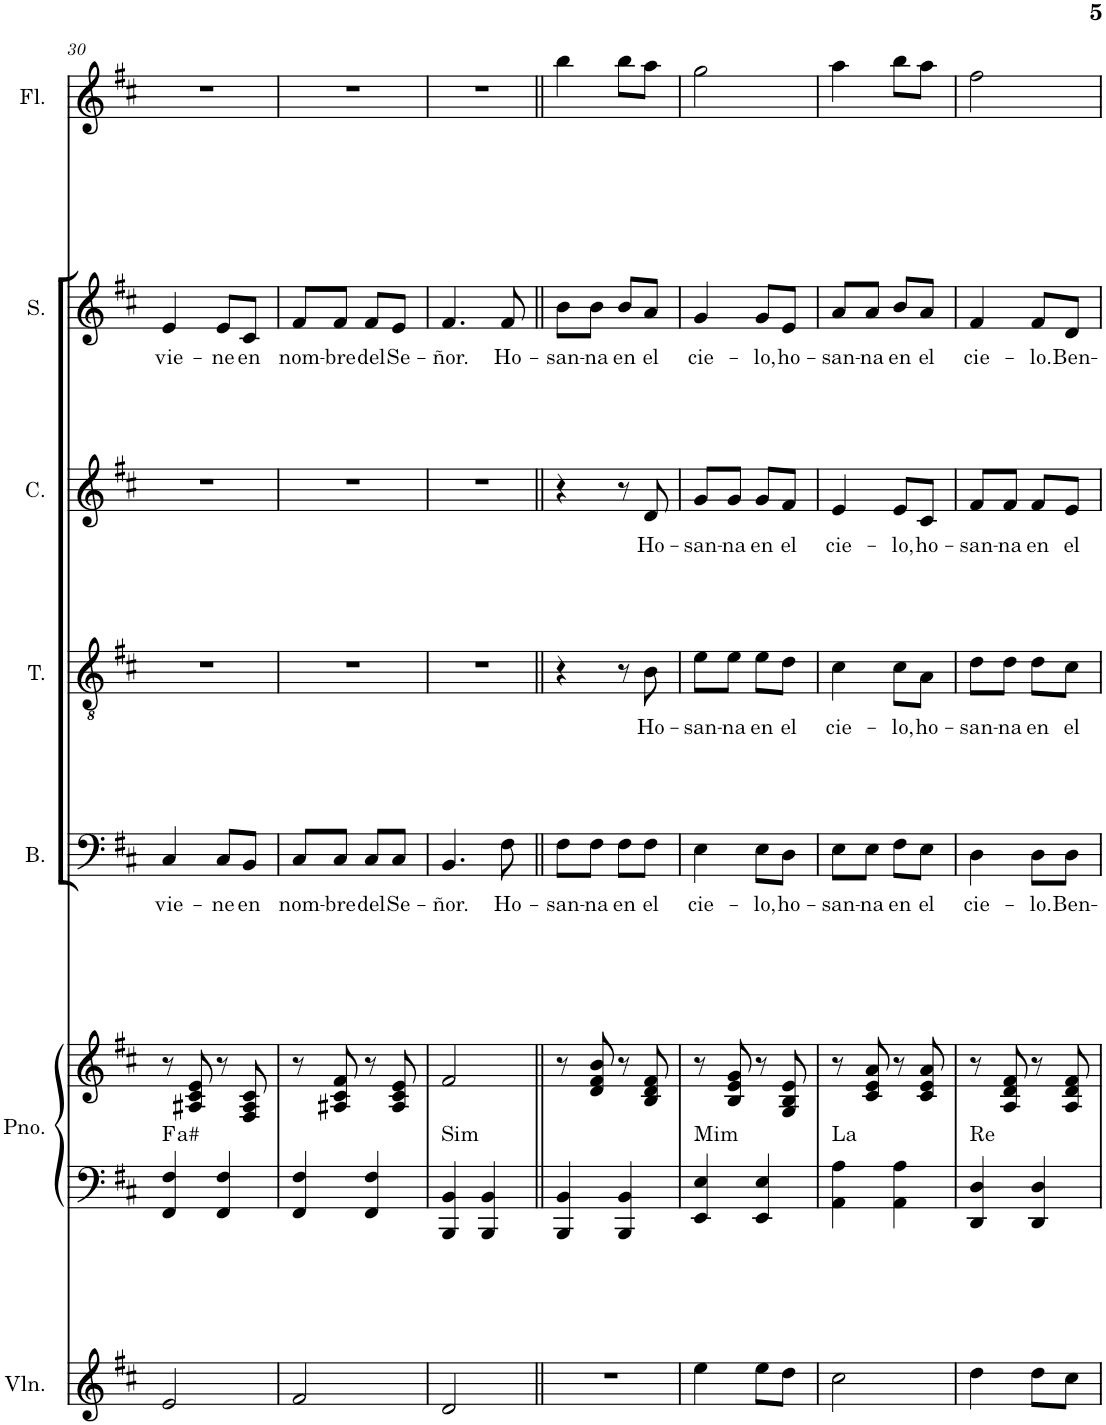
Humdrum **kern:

**kern	**kern	**kern	**harte	**kern	**text	**kern	**text	**kern	**text	**kern	**text	**kern
*part7	*part6	*part6	*part6	*part5	*part5	*part4	*part4	*part3	*part3	*part2	*part2	*part1
*staff8	*staff7	*staff6	*	*staff5	*staff5	*staff4	*staff4	*staff3	*staff3	*staff2	*staff2	*staff1
*I"Violín	*I"Piano	*	*	*I"Bajo	*	*I"Tenor	*	*I"Contralto	*	*I"Soprano	*	*I"Flauta
*I'Vln.	*I'Pno.	*	*	*I'B.	*	*I'T.	*	*I'C.	*	*I'S.	*	*I'Fl.
!!LO:PB:g=z
*clefG2	*clefF4	*clefG2	*	*clefF4	*	*clefGv2	*	*clefG2	*	*clefG2	*	*clefG2
*k[f#c#]	*k[f#c#]	*k[f#c#]	*	*k[f#c#]	*	*k[f#c#]	*	*k[f#c#]	*	*k[f#c#]	*	*k[f#c#]
*M2/4	*M2/4	*M2/4	*	*M2/4	*	*M2/4	*	*M2/4	*	*M2/4	*	*M2/4
=30	=30	=30	=30	=30	=30	=30	=30	=30	=30	=30	=30	=30
!	!	!	!LO:H:kt=a#	!	!LO:LY:b	!	!	!	!	!	!LO:LY:b	!
2e/	4FF#/ 4F#/	8r	.	4C#/	vie-	2r	.	2r	.	4e/	vie-	2r
.	.	8A#X/ 8c#/ 8e/	.	.	.	.	.	.	.	.	.	.
!	!	!	!	!	!LO:LY:b	!	!	!	!	!	!LO:LY:b	!
.	4FF#/ 4F#/	8r	.	8C#/L	-ne	.	.	.	.	8e/L	-ne	.
!	!	!	!	!	!LO:LY:b	!	!	!	!	!	!LO:LY:b	!
.	.	8F#/ 8A#/ 8c#/	.	8BB/J	en	.	.	.	.	8c#/J	en	.
=31	=31	=31	=31	=31	=31	=31	=31	=31	=31	=31	=31	=31
!	!	!	!	!	!LO:LY:b	!	!	!	!	!	!LO:LY:b	!
2f#/	4FF#/ 4F#/	8r	.	8C#/L	nom-	2r	.	2r	.	8f#/L	nom-	2r
!	!	!	!	!	!LO:LY:b	!	!	!	!	!	!LO:LY:b	!
.	.	8A#X/ 8c#/ 8f#/	.	8C#/J	-bre	.	.	.	.	8f#/J	-bre	.
!	!	!	!	!	!LO:LY:b	!	!	!	!	!	!LO:LY:b	!
.	4FF#/ 4F#/	8r	.	8C#/L	del	.	.	.	.	8f#/L	del	.
!	!	!	!	!	!LO:LY:b	!	!	!	!	!	!LO:LY:b	!
.	.	8A#/ 8c#/ 8e/	.	8C#/J	Se-	.	.	.	.	8e/J	Se-	.
=32	=32	=32	=32	=32	=32	=32	=32	=32	=32	=32	=32	=32
!	!	!	!LO:H:kt=Sim	!	!LO:LY:b	!	!	!	!	!	!LO:LY:b	!
2d/	4BBB/ 4BB/	2f#/	N	4.BB/	-ñor.	2r	.	2r	.	4.f#/	-ñor.	2r
.	4BBB/ 4BB/	.	.	.	.	.	.	.	.	.	.	.
!	!	!	!	!	!LO:LY:b	!	!	!	!	!	!LO:LY:b	!
.	.	.	.	8F#\	Ho-	.	.	.	.	8f#/	Ho-	.
=33||	=33||	=33||	=33||	=33||	=33||	=33||	=33||	=33||	=33||	=33||	=33||	=33||
!	!	!	!	!	!LO:LY:b	!	!	!	!	!	!LO:LY:b	!
2r	4BBB/ 4BB/	8r	.	8F#\L	-san-	4r	.	4r	.	8b\L	-san-	4bb\
!	!	!	!	!	!LO:LY:b	!	!	!	!	!	!LO:LY:b	!
.	.	8d/ 8f#/ 8b/	.	8F#\J	-na	.	.	.	.	8b\J	-na	.
!	!	!	!	!	!LO:LY:b	!	!	!	!	!	!LO:LY:b	!
.	4BBB/ 4BB/	8r	.	8F#\L	en	8r	.	8r	.	8b/L	en	8bb\L
!	!	!	!	!	!LO:LY:b	!	!LO:LY:b	!	!LO:LY:b	!	!LO:LY:b	!
.	.	8B/ 8d/ 8f#/	.	8F#\J	el	8B\	Ho-	8d/	Ho-	8a/J	el	8aa\J
=34	=34	=34	=34	=34	=34	=34	=34	=34	=34	=34	=34	=34
!	!	!	!LO:H:kt=Mim	!	!LO:LY:b	!	!LO:LY:b	!	!LO:LY:b	!	!LO:LY:b	!
4ee\	4EE/ 4E/	8r	N	4E\	cie-	8e\L	-san-	8g/L	-san-	4g/	cie-	2gg\
!	!	!	!	!	!	!	!LO:LY:b	!	!LO:LY:b	!	!	!
.	.	8B/ 8e/ 8g/	.	.	.	8e\J	-na	8g/J	-na	.	.	.
!	!	!	!	!	!LO:LY:b	!	!LO:LY:b	!	!LO:LY:b	!	!LO:LY:b	!
8ee\L	4EE/ 4E/	8r	.	8E\L	-lo,	8e\L	en	8g/L	en	8g/L	-lo,	.
!	!	!	!	!	!LO:LY:b	!	!LO:LY:b	!	!LO:LY:b	!	!LO:LY:b	!
8dd\J	.	8G/ 8B/ 8e/	.	8D\J	ho-	8d\J	el	8f#/J	el	8e/J	ho-	.
=35	=35	=35	=35	=35	=35	=35	=35	=35	=35	=35	=35	=35
!	!	!	!LO:H:kt=La	!	!LO:LY:b	!	!LO:LY:b	!	!LO:LY:b	!	!LO:LY:b	!
2cc#\	4AA\ 4A\	8r	N	8E\L	-san-	4c#\	cie-	4e/	cie-	8a/L	-san-	4aa\
!	!	!	!	!	!LO:LY:b	!	!	!	!	!	!LO:LY:b	!
.	.	8c#/ 8e/ 8a/	.	8E\J	-na	.	.	.	.	8a/J	-na	.
!	!	!	!	!	!LO:LY:b	!	!LO:LY:b	!	!LO:LY:b	!	!LO:LY:b	!
.	4AA\ 4A\	8r	.	8F#\L	en	8c#\L	-lo,	8e/L	-lo,	8b/L	en	8bb\L
!	!	!	!	!	!LO:LY:b	!	!LO:LY:b	!	!LO:LY:b	!	!LO:LY:b	!
.	.	8c#/ 8e/ 8a/	.	8E\J	el	8A\J	ho-	8c#/J	ho-	8a/J	el	8aa\J
=36	=36	=36	=36	=36	=36	=36	=36	=36	=36	=36	=36	=36
!	!	!	!LO:H:kt=Re	!	!LO:LY:b	!	!LO:LY:b	!	!LO:LY:b	!	!LO:LY:b	!
4dd\	4DD/ 4D/	8r	N	4D\	cie-	8d\L	-san-	8f#/L	-san-	4f#/	cie-	2ff#\
!	!	!	!	!	!	!	!LO:LY:b	!	!LO:LY:b	!	!	!
.	.	8A/ 8d/ 8f#/	.	.	.	8d\J	-na	8f#/J	-na	.	.	.
!	!	!	!	!	!LO:LY:b	!	!LO:LY:b	!	!LO:LY:b	!	!LO:LY:b	!
8dd\L	4DD/ 4D/	8r	.	8D\L	-lo.	8d\L	en	8f#/L	en	8f#/L	-lo.	.
!	!	!	!	!	!LO:LY:b	!	!LO:LY:b	!	!LO:LY:b	!	!LO:LY:b	!
8cc#\J	.	8A/ 8d/ 8f#/	.	8D\J	Ben-	8c#\J	el	8e/J	el	8d/J	Ben-	.
=	=	=	=	=	=	=	=	=	=	=	=	=
*-	*-	*-	*-	*-	*-	*-	*-	*-	*-	*-	*-	*-
